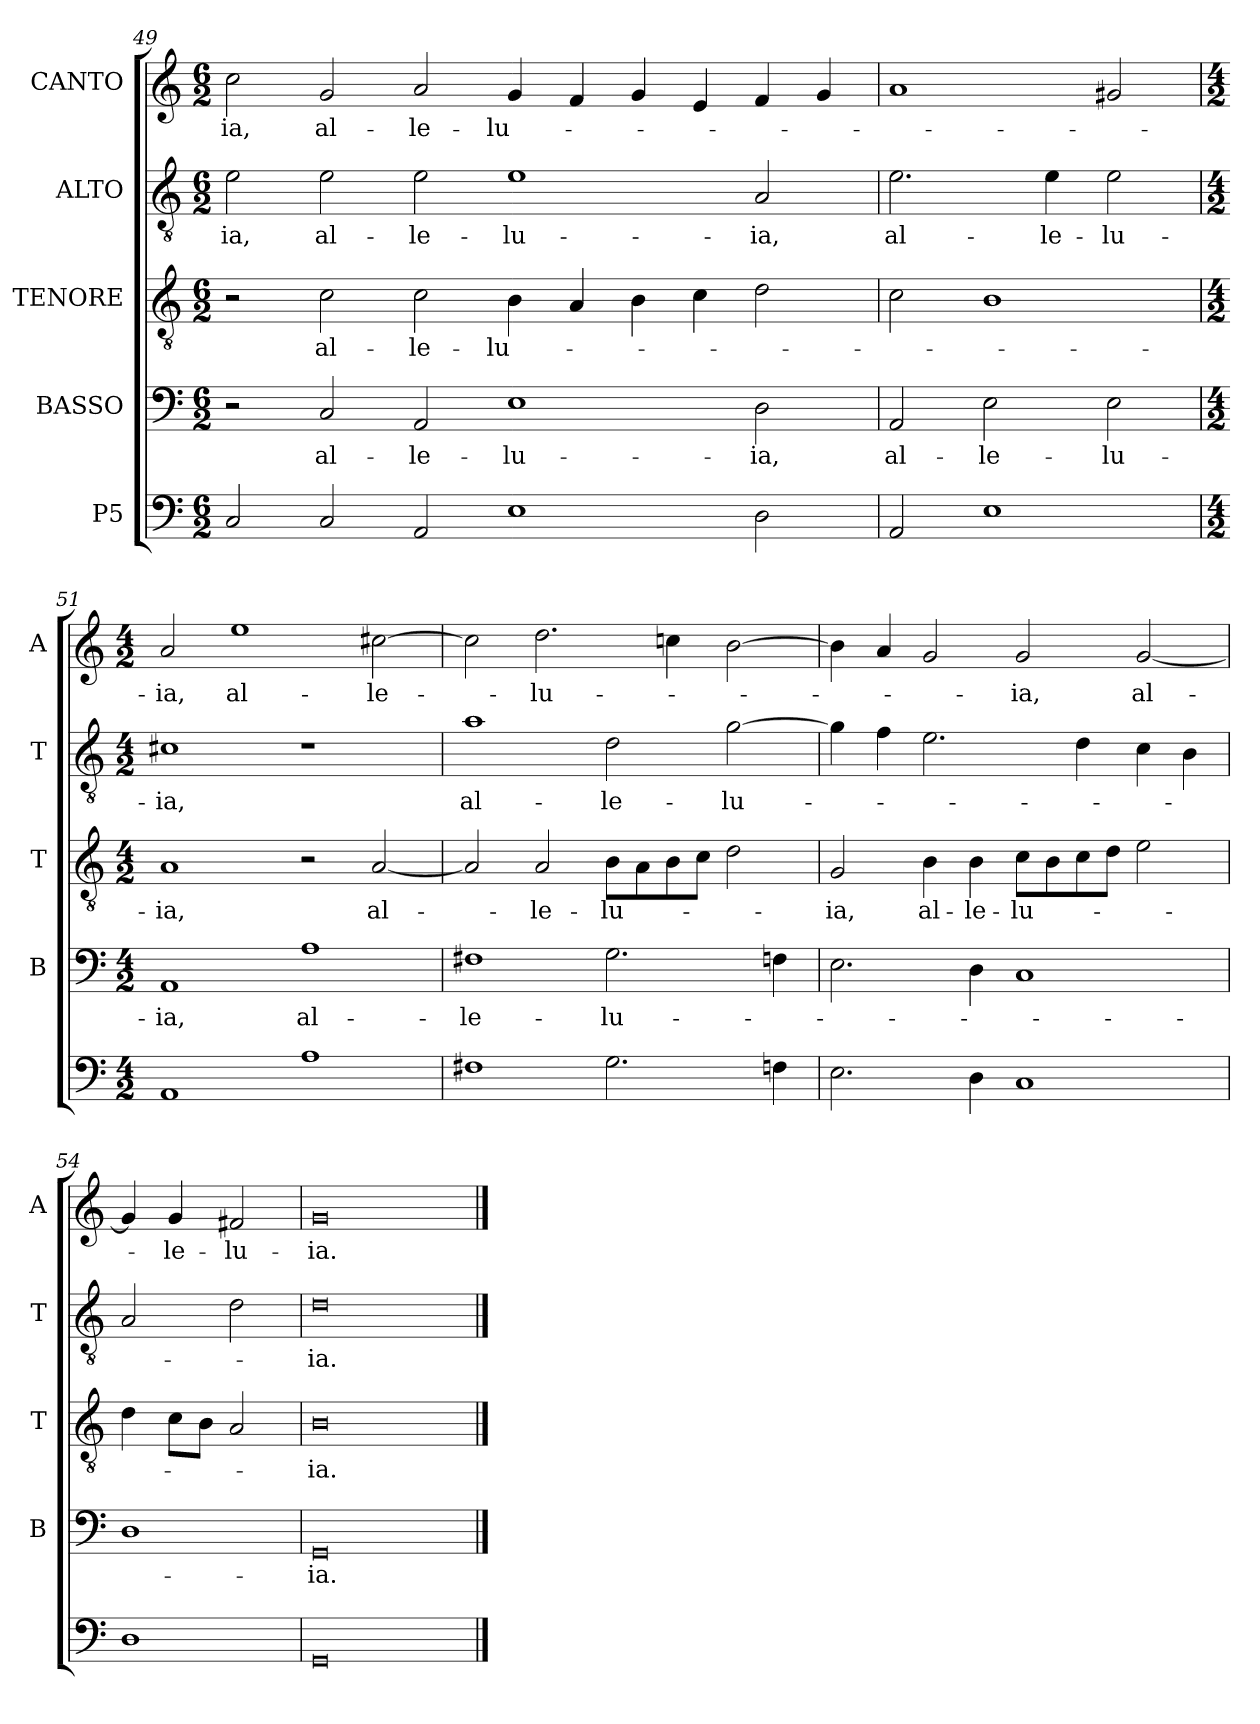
**kern	**kern	**text	**kern	**text	**kern	**text	**kern	**text
*part5	*part4	*part4	*part3	*part3	*part2	*part2	*part1	*part1
*staff5	*staff4	*staff4	*staff3	*staff3	*staff2	*staff2	*staff1	*staff1
*I"P5	*I"BASSO	*	*I"TENORE	*	*I"ALTO	*	*I"CANTO	*
*	*I'B	*	*I'T	*	*I'T	*	*I'A	*
*clefF4	*clefF4	*	*clefGv2	*	*clefGv2	*	*clefG2	*
*	*	*	*ITrd7c12	*	*ITrd7c12	*	*	*
*k[]	*k[]	*	*k[]	*	*k[]	*	*k[]	*
*C:	*C:	*	*C:	*	*C:	*	*C:	*
*M6/2	*M6/2	*	*M6/2	*	*M6/2	*	*M6/2	*
=49	=49	=49	=49	=49	=49	=49	=49	=49
!	!	!	!	!	!	!LO:LY:b	!	!LO:LY:b
2C/	2r	.	2r	.	2E\	-ia,	2cc\	-ia,
!	!	!LO:LY:b	!	!LO:LY:b	!	!LO:LY:b	!	!LO:LY:b
2C/	2C/	al-	2C\	al-	2E\	al-	2g/	al-
!	!	!LO:LY:b	!	!LO:LY:b	!	!LO:LY:b	!	!LO:LY:b
2AA/	2AA/	-le-	2C\	-le-	2E\	-le-	2a/	-le-
!	!	!LO:LY:b	!	!LO:LY:b	!	!LO:LY:b	!	!LO:LY:b
1E	1E	-lu-	4BB\	-lu-	1E	-lu-	4g/	-lu-
.	.	.	4AA/	.	.	.	4f/	.
.	.	.	4BB\	.	.	.	4g/	.
.	.	.	4C\	.	.	.	4e/	.
!	!	!LO:LY:b	!	!	!	!LO:LY:b	!	!
2D\	2D\	-ia,	2D\	.	2AA/	-ia,	4f/	.
.	.	.	.	.	.	.	4g/	.
=50	=50	=50	=50	=50	=50	=50	=50	=50
!	!	!LO:LY:b	!	!	!	!LO:LY:b	!	!
2AA/	2AA/	al-	2C\	.	2.E\	al-	1a	.
!	!	!LO:LY:b	!	!	!	!	!	!
1E	2E\	-le-	1BB	.	.	.	.	.
!	!	!	!	!	!	!LO:LY:b	!	!
.	.	.	.	.	4E\	-le-	.	.
!	!	!LO:LY:b	!	!	!	!LO:LY:b	!	!
.	2E\	-lu-	.	.	2E\	-lu-	2g#X/	.
!!LO:LB:g=z
=51	=51	=51	=51	=51	=51	=51	=51	=51
*M4/2	*M4/2	*	*M4/2	*	*M4/2	*	*M4/2	*
!	!	!LO:LY:b	!	!LO:LY:b	!	!LO:LY:b	!	!LO:LY:b
1AA	1AA	-ia,	1AA	-ia,	1C#X	-ia,	2a/	-ia,
!	!	!	!	!	!	!	!	!LO:LY:b
.	.	.	.	.	.	.	1ee	al-
!	!	!LO:LY:b	!	!	!	!	!	!
1A	1A	al-	2r	.	1r	.	.	.
!	!	!	!	!LO:LY:b	!	!	!	!LO:LY:b
.	.	.	[<2AA/	al-	.	.	[>2cc#X\	-le-
=52	=52	=52	=52	=52	=52	=52	=52	=52
!	!	!LO:LY:b	!	!	!	!LO:LY:b	!	!
1F#X	1F#X	-le-	2AA/]	.	1A	al-	2cc#\]	.
!	!	!	!	!LO:LY:b	!	!	!	!LO:LY:b
.	.	.	2AA/	-le-	.	.	2.dd\	-lu-
!	!	!LO:LY:b	!	!LO:LY:b	!	!LO:LY:b	!	!
2.G\	2.G\	-lu-	8BB\L	-lu-	2D\	-le-	.	.
.	.	.	8AA\	.	.	.	.	.
.	.	.	8BB\	.	.	.	4ccn\	.
.	.	.	8C\J	.	.	.	.	.
!	!	!	!	!	!	!LO:LY:b	!	!
.	.	.	2D\	.	[>2G\	-lu-	[>2b\	.
4Fn\	4Fn\	.	.	.	.	.	.	.
=53	=53	=53	=53	=53	=53	=53	=53	=53
!	!	!	!	!LO:LY:b	!	!	!	!
2.E\	2.E\	.	2GG/	-ia,	4G\]	.	4b\]	.
.	.	.	.	.	4F\	.	4a/	.
!	!	!	!	!LO:LY:b	!	!	!	!
.	.	.	4BB\	al-	2.E\	.	2g/	.
!	!	!	!	!LO:LY:b	!	!	!	!
4D\	4D\	.	4BB\	-le-	.	.	.	.
!	!	!	!	!LO:LY:b	!	!	!	!LO:LY:b
1C	1C	.	8C\L	-lu-	.	.	2g/	-ia,
.	.	.	8BB\	.	.	.	.	.
.	.	.	8C\	.	4D\	.	.	.
.	.	.	8D\J	.	.	.	.	.
!	!	!	!	!	!	!	!	!LO:LY:b
.	.	.	2E\	.	4C\	.	[<2g/	al-
.	.	.	.	.	4BB\	.	.	.
=54	=54	=54	=54	=54	=54	=54	=54	=54
1D	1D	.	4D\	.	2AA/	.	4g/]	.
!	!	!	!	!	!	!	!	!LO:LY:b
.	.	.	8C\L	.	.	.	4g/	-le-
.	.	.	8BB\J	.	.	.	.	.
!	!	!	!	!	!	!	!	!LO:LY:b
.	.	.	2AA/	.	2D\	.	2f#X/	-lu-
=55	=55	=55	=55	=55	=55	=55	=55	=55
!	!	!LO:LY:b	!	!LO:LY:b	!	!LO:LY:b	!	!LO:LY:b
0GG	0GG	-ia.	0BB	-ia.	0D	-ia.	0g	-ia.
==	==	==	==	==	==	==	==	==
*-	*-	*-	*-	*-	*-	*-	*-	*-
